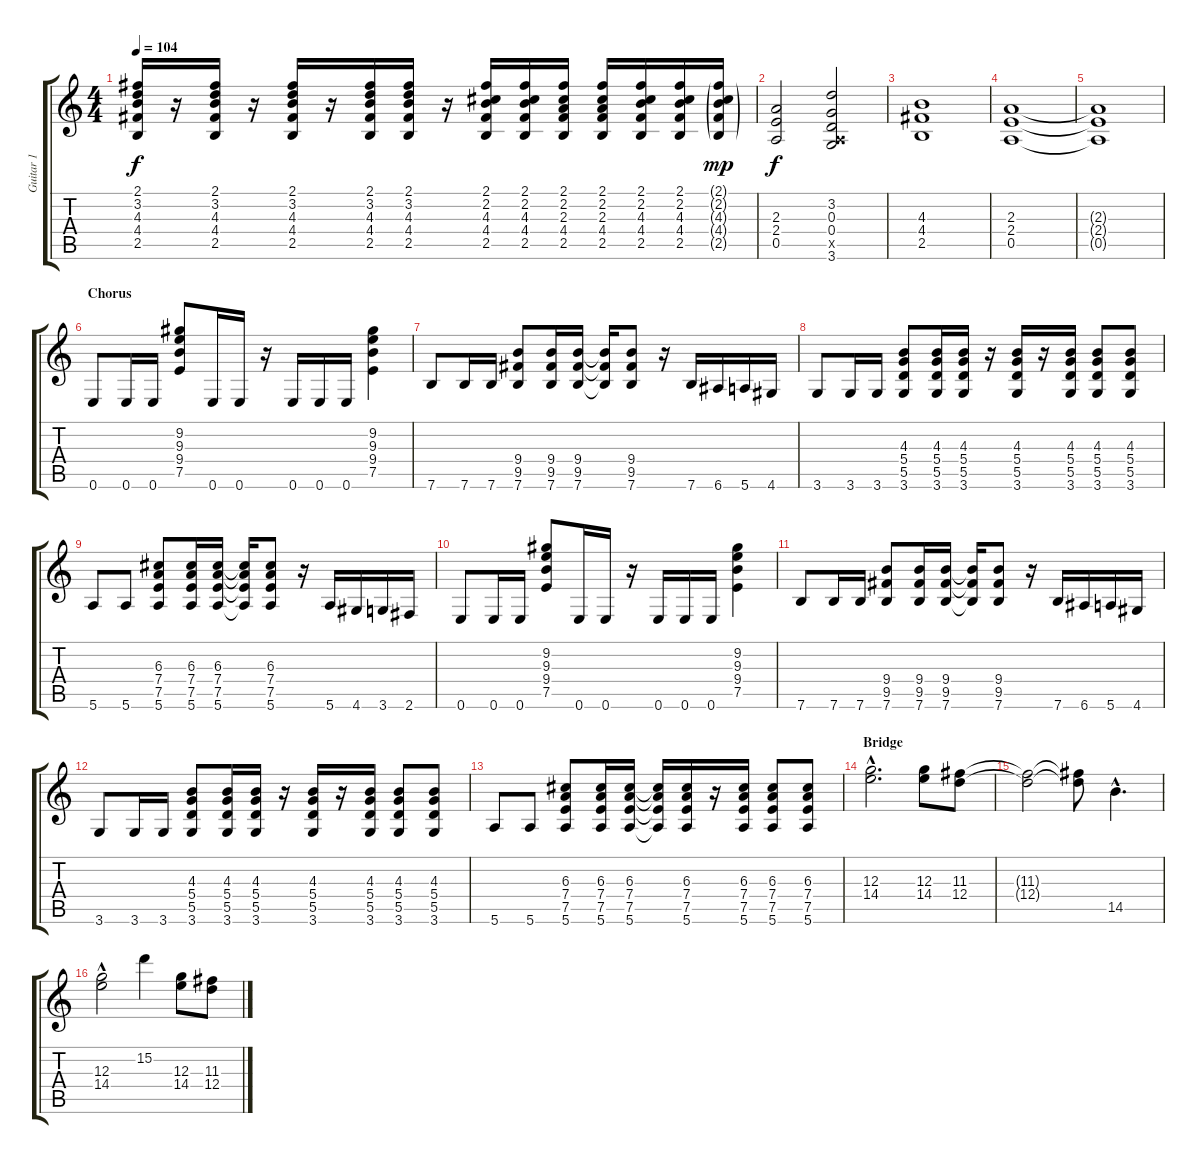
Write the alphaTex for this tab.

\track ("Guitar 1" "Guitar 1") {instrument distortionguitar}
\staff {score tabs}
\tuning (E4 B3 G3 D3 A2 E2) {hide}
\ts (4 4)
\tempo 104
\clef g2
\ks c
(2.1 3.2 4.3 4.4 2.5).16{dy f} r.16 (2.1 3.2 4.3 4.4 2.5).16 r.16 (2.1 3.2 4.3 4.4 2.5).16 r.16 (2.1 3.2 4.3 4.4 2.5).16 (2.1 3.2 4.3 4.4 2.5).16 r.16 (2.1 2.2 4.3 4.4 2.5).16 (2.1 2.2 4.3 4.4 2.5).16 (2.1 2.2 2.3 4.4 2.5).16 (2.1 2.2 2.3 4.4 2.5).16 (2.1 2.2 4.3 4.4 2.5).16 (2.1 2.2 4.3 4.4 2.5).16 (2.1{g} 2.2{g} 4.3{g} 4.4{g} 2.5{g}).16{dy mp} |
(2.3 2.4 0.5).2{dy f} (3.2 0.3 0.4 0.5{x} 3.6).2 |
(4.3 4.4 2.5).1 |
(2.3 2.4 0.5).1 |
(2.3{t} 2.4{t} 0.5{t}).1 |
\section ("" "Chorus")
0.6.8 0.6.16 0.6.16 (9.2 9.3 9.4 7.5).8 0.6.16 0.6.16 r.16 0.6.16 0.6.16 0.6.16 (9.2 9.3 9.4 7.5).4 |
7.6.8 7.6.16 7.6.16 (9.4 9.5 7.6).8 (9.4 9.5 7.6).16 (9.4 9.5 7.6).16 (9.4{t} 9.5{t} 7.6{t}).16 (9.4 9.5 7.6).8 r.16 7.6.16 6.6.16 5.6.16 4.6.16 |
3.6.8 3.6.16 3.6.16 (4.3 5.4 5.5 3.6).8 (4.3 5.4 5.5 3.6).16 (4.3 5.4 5.5 3.6).16 r.16 (4.3 5.4 5.5 3.6).16 r.16 (4.3 5.4 5.5 3.6).16 (4.3 5.4 5.5 3.6).8 (4.3 5.4 5.5 3.6).8 |
5.6.8 5.6.8 (6.3 7.4 7.5 5.6).8 (6.3 7.4 7.5 5.6).16 (6.3 7.4 7.5 5.6).16 (6.3{t} 7.4{t} 7.5{t} 5.6{t}).16 (6.3 7.4 7.5 5.6).8 r.16 5.6.16 4.6.16 3.6.16 2.6.16 |
0.6.8 0.6.16 0.6.16 (9.2 9.3 9.4 7.5).8 0.6.16 0.6.16 r.16 0.6.16 0.6.16 0.6.16 (9.2 9.3 9.4 7.5).4 |
7.6.8 7.6.16 7.6.16 (9.4 9.5 7.6).8 (9.4 9.5 7.6).16 (9.4 9.5 7.6).16 (9.4{t} 9.5{t} 7.6{t}).16 (9.4 9.5 7.6).8 r.16 7.6.16 6.6.16 5.6.16 4.6.16 |
3.6.8 3.6.16 3.6.16 (4.3 5.4 5.5 3.6).8 (4.3 5.4 5.5 3.6).16 (4.3 5.4 5.5 3.6).16 r.16 (4.3 5.4 5.5 3.6).16 r.16 (4.3 5.4 5.5 3.6).16 (4.3 5.4 5.5 3.6).8 (4.3 5.4 5.5 3.6).8 |
5.6.8 5.6.8 (6.3 7.4 7.5 5.6).8 (6.3 7.4 7.5 5.6).16 (6.3 7.4 7.5 5.6).16 (6.3{t} 7.4{t} 7.5{t} 5.6{t}).16 (6.3 7.4 7.5 5.6).16 r.16 (6.3 7.4 7.5 5.6).16 (6.3 7.4 7.5 5.6).8 (6.3 7.4 7.5 5.6).8 |
\section ("" "Bridge")
(12.3{hac} 14.4{hac}).2{d} (12.3 14.4).8 (11.3 12.4).8 |
(11.3{t} 12.4{t}).2 (11.3{t} 12.4{t}).8 14.5{hac}.4{d} |
(12.3{hac} 14.4{hac}).2 15.2.4 (12.3 14.4).8 (11.3 12.4).8
